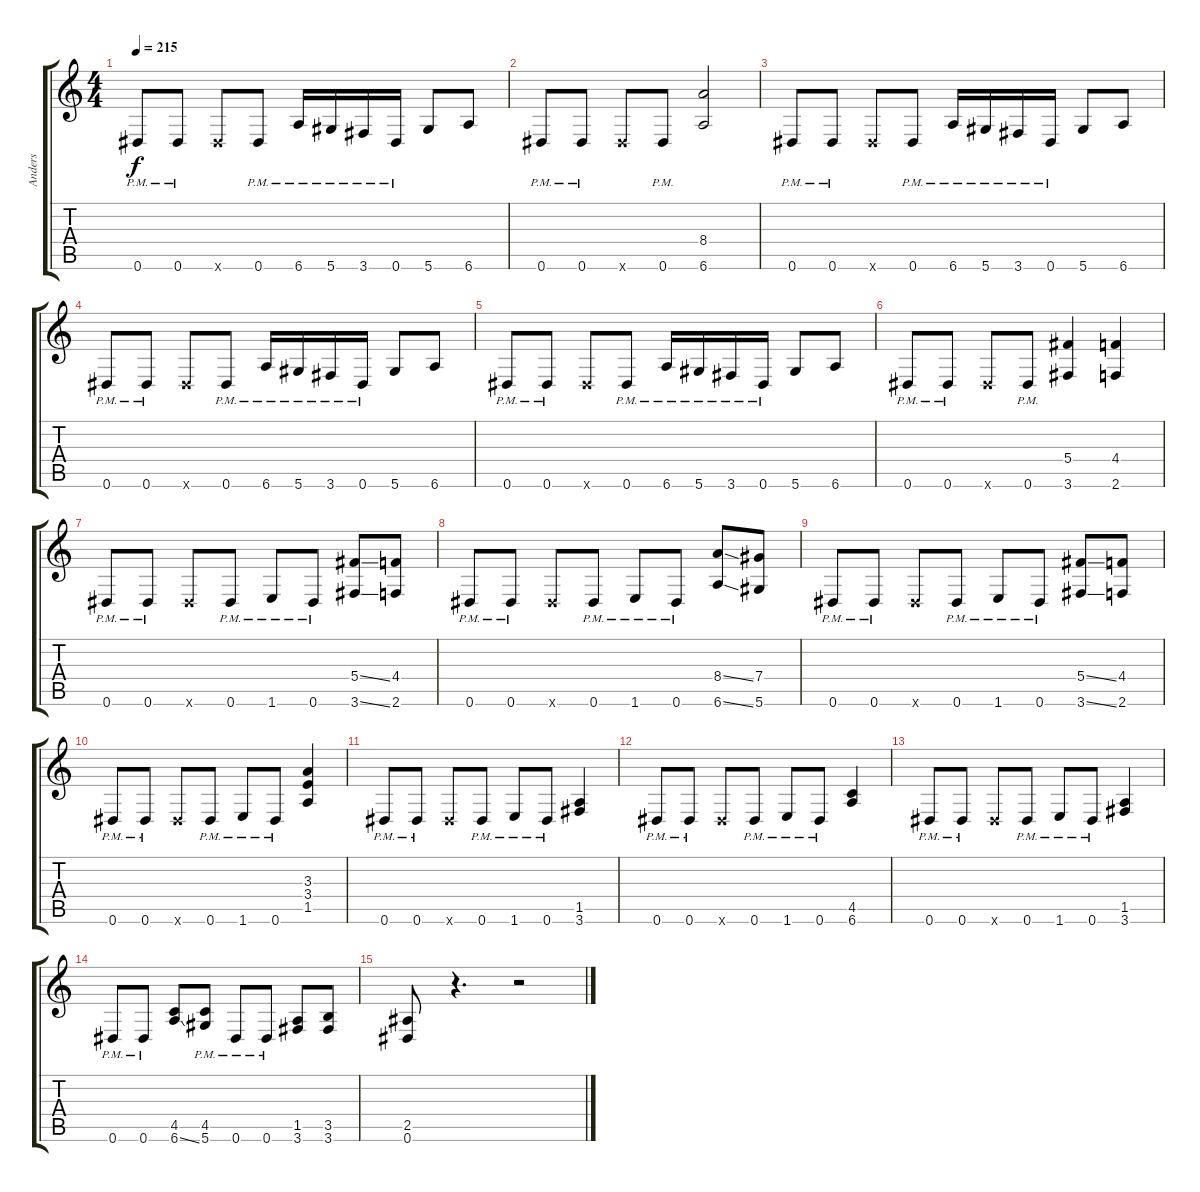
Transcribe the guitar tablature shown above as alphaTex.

\track ("Anders " "Anders ") {instrument distortionguitar}
\staff {score tabs}
\tuning (Eb4 Bb3 Gb3 Db3 Ab2 Eb2) {hide}
\ts (4 4)
\tempo 215
\clef g2
\ks c
0.6{pm}.8{dy f} 0.6{pm}.8 0.6{x}.8 0.6{pm}.8 6.6{pm}.16 5.6{pm}.16 3.6{pm}.16 0.6{pm}.16 5.6.8 6.6.8 |
0.6{pm}.8 0.6{pm}.8 0.6{x}.8 0.6{pm}.8 (8.4 6.6).2 |
0.6{pm}.8 0.6{pm}.8 0.6{x}.8 0.6{pm}.8 6.6{pm}.16 5.6{pm}.16 3.6{pm}.16 0.6{pm}.16 5.6.8 6.6.8 |
0.6{pm}.8 0.6{pm}.8 0.6{x}.8 0.6{pm}.8 6.6{pm}.16 5.6{pm}.16 3.6{pm}.16 0.6{pm}.16 5.6.8 6.6.8 |
0.6{pm}.8 0.6{pm}.8 0.6{x}.8 0.6{pm}.8 6.6{pm}.16 5.6{pm}.16 3.6{pm}.16 0.6{pm}.16 5.6.8 6.6.8 |
0.6{pm}.8 0.6{pm}.8 0.6{x}.8 0.6{pm}.8 (5.4 3.6).4 (4.4 2.6).4 |
0.6{pm}.8 0.6{pm}.8 0.6{x}.8 0.6{pm}.8 1.6{pm}.8 0.6{pm}.8 (5.4{ss} 3.6{ss}).8 (4.4 2.6).8 |
0.6{pm}.8 0.6{pm}.8 0.6{x}.8 0.6{pm}.8 1.6{pm}.8 0.6{pm}.8 (8.4{ss} 6.6{ss}).8 (7.4 5.6).8 |
0.6{pm}.8 0.6{pm}.8 0.6{x}.8 0.6{pm}.8 1.6{pm}.8 0.6{pm}.8 (5.4{ss} 3.6{ss}).8 (4.4 2.6).8 |
0.6{pm}.8 0.6{pm}.8 0.6{x}.8 0.6{pm}.8 1.6{pm}.8 0.6{pm}.8 (3.3 3.4 1.5).4 |
0.6{pm}.8 0.6{pm}.8 0.6{x}.8 0.6{pm}.8 1.6{pm}.8 0.6{pm}.8 (1.5 3.6).4 |
0.6{pm}.8 0.6{pm}.8 0.6{x}.8 0.6{pm}.8 1.6{pm}.8 0.6{pm}.8 (4.5 6.6).4 |
0.6{pm}.8 0.6{pm}.8 0.6{x}.8 0.6{pm}.8 1.6{pm}.8 0.6{pm}.8 (1.5 3.6).4 |
0.6{pm}.8 0.6{pm}.8 (4.5 6.6{ss}).8 (4.5 5.6{pm}).8 0.6{pm}.8 0.6{pm}.8 (1.5 3.6).8 (3.5 3.6).8 |
(2.5 0.6).8 r.4{d} r.2
